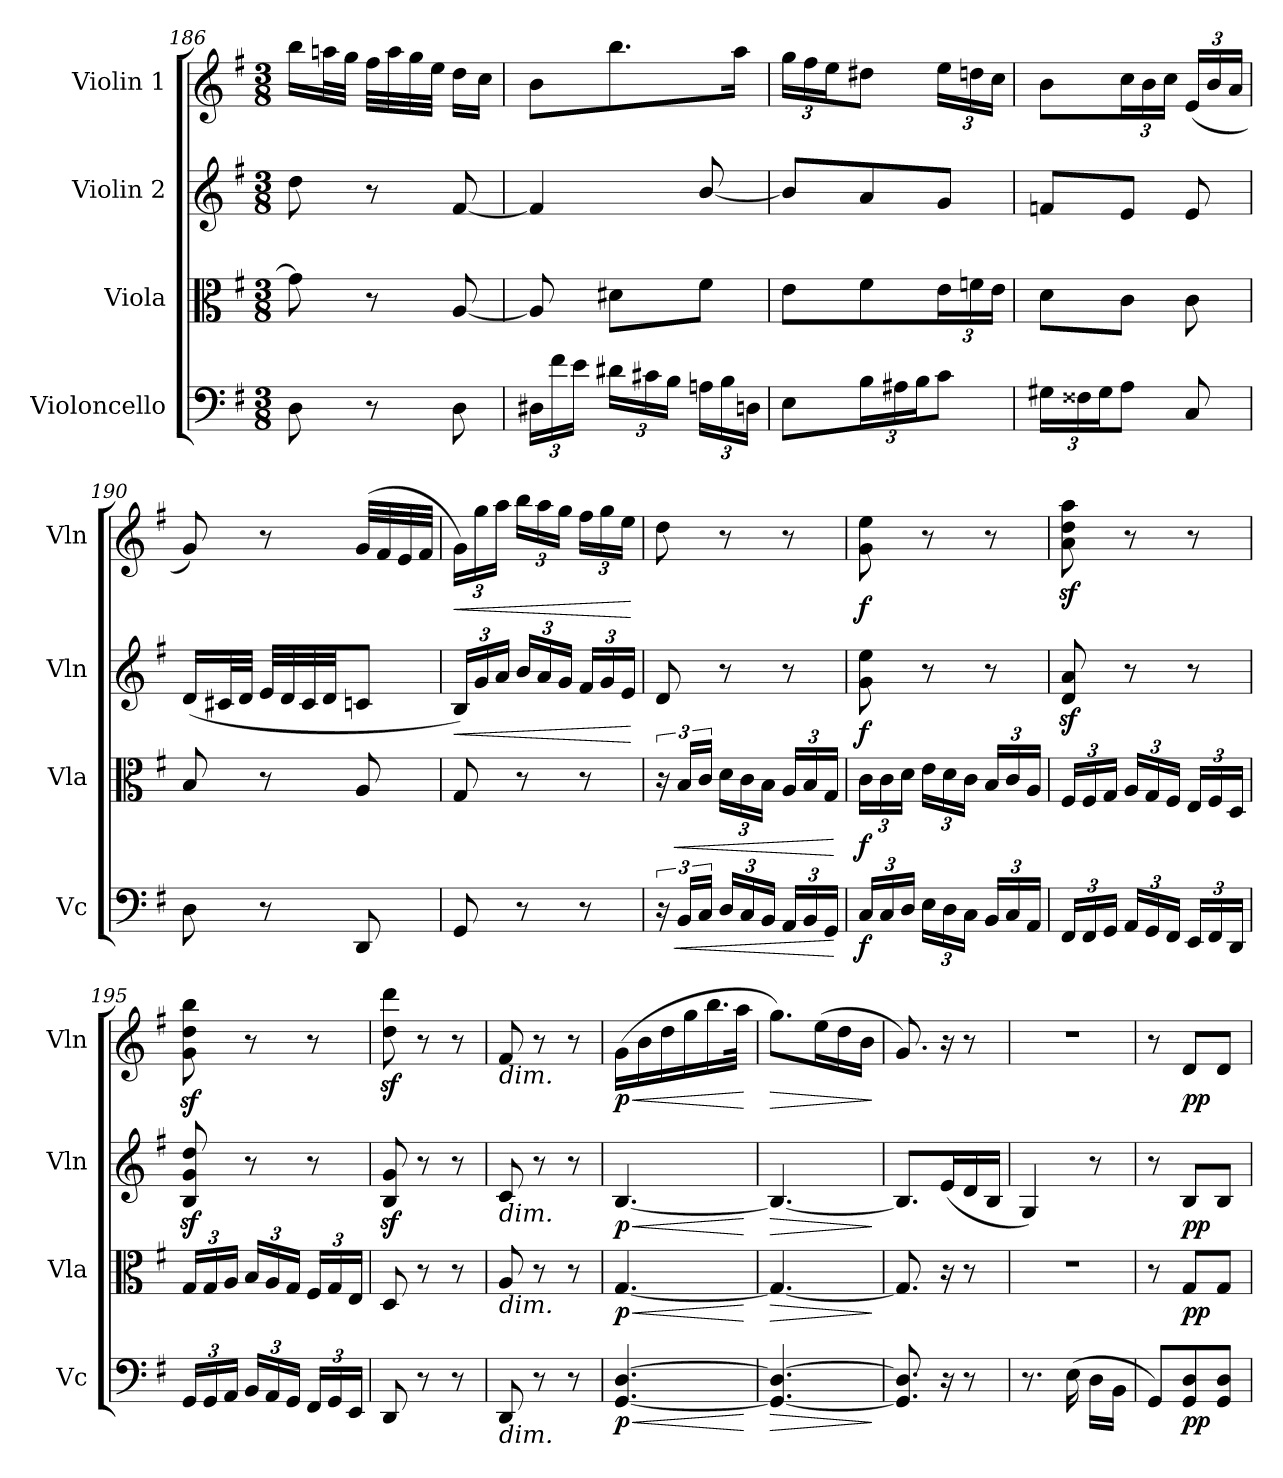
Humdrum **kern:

**kern	**dynam	**kern	**dynam	**kern	**dynam	**kern	**dynam
*part4	*part4	*part3	*part3	*part2	*part2	*part1	*part1
*staff4	*staff4	*staff3	*staff3	*staff2	*staff2	*staff1	*staff1
*I"Violoncello	*	*I"Viola	*	*I"Violin 2	*	*I"Violin 1	*
*I'Vc	*	*I'Vla	*	*I'Vln	*	*I'Vln	*
!!LO:LB:g=z
*clefF4	*	*clefC3	*	*clefG2	*	*clefG2	*
*k[f#]	*	*k[f#]	*	*k[f#]	*	*k[f#]	*
*M3/8	*	*M3/8	*	*M3/8	*	*M3/8	*
=186	=186	=186	=186	=186	=186	=186	=186
8D\	.	8g\]	.	8dd\	.	16bb\LL	.
.	.	.	.	.	.	32aan\L	.
.	.	.	.	.	.	32gg\JJJ	.
8r	.	8r	.	8r	.	32ff#\LLL	.
.	.	.	.	.	.	32aa\	.
.	.	.	.	.	.	32gg\	.
.	.	.	.	.	.	32ee\JJJ	.
8D\	.	[8A/	.	[8f#/	.	16dd\LL	.
.	.	.	.	.	.	16cc\JJ	.
=187	=187	=187	=187	=187	=187	=187	=187
*Xbrackettup	*	*	*	*	*	*	*
24D#X\LL	.	8A/]	.	4f#/]	.	8b\L	.
24f#\	.	.	.	.	.	.	.
24e\JJ	.	.	.	.	.	.	.
24d#X\LL	.	8d#X\L	.	.	.	8.bb\	.
24c#X\	.	.	.	.	.	.	.
24B\JJ	.	.	.	.	.	.	.
24An\LL	.	8f#\J	.	[8b/	.	.	.
24B\	.	.	.	.	.	.	.
.	.	.	.	.	.	16aa\Jk	.
24Dn\JJ	.	.	.	.	.	.	.
=188	=188	=188	=188	=188	=188	=188	=188
*	*	*	*	*	*	*Xbrackettup	*
8E\L	.	8e\L	.	8b/L]	.	24gg\LL	.
.	.	.	.	.	.	24ff#\	.
.	.	.	.	.	.	24ee\J	.
24B\L	.	8f#\	.	8a/	.	8dd#X\J	.
24A#X\	.	.	.	.	.	.	.
24B\J	.	.	.	.	.	.	.
*	*	*Xbrackettup	*	*	*	*	*
8c\J	.	24e\L	.	8g/J	.	24ee\LL	.
.	.	24fn\	.	.	.	24ddn\	.
.	.	24e\JJ	.	.	.	24cc\JJ	.
=189	=189	=189	=189	=189	=189	=189	=189
24G#X\LL	.	8d\L	.	8fn/L	.	8b\L	.
24F##X\	.	.	.	.	.	.	.
24G#\J	.	.	.	.	.	.	.
8A\J	.	8c\J	.	8e/J	.	24cc\L	.
.	.	.	.	.	.	24b\	.
.	.	.	.	.	.	24cc\JJ	.
8C/	.	8c\	.	8e/	.	(24e/LL	.
.	.	.	.	.	.	24b/	.
.	.	.	.	.	.	24a/JJ	.
!!LO:LB:g=z
=190	=190	=190	=190	=190	=190	=190	=190
8D\	.	8B/	.	(16d/LL	.	8g/)	.
.	.	.	.	32c#X/L	.	.	.
.	.	.	.	32d/JJJ	.	.	.
8r	.	8r	.	32e/LLL	.	8r	.
.	.	.	.	32d/	.	.	.
.	.	.	.	32c#/	.	.	.
.	.	.	.	32d/JJ	.	.	.
8DD/	.	8A/	.	8cn/J	.	(32g/LLL	.
.	.	.	.	.	.	32f#/	.
.	.	.	.	.	.	32e/	.
.	.	.	.	.	.	32f#/JJJ	.
!!LO:LB:g=z
=191	=191	=191	=191	=191	=191	=191	=191
*	*	*	*	*Xbrackettup	*	*	*
!	!	!	!	!	!LO:HP:b	!	!LO:HP:b
8GG/	.	8G/	.	24B/LL)	<	24g\LL)	<
.	.	.	.	24g/	.	24gg\	.
.	.	.	.	24a/JJ	.	24aa\JJ	.
8r	.	8r	.	24b/LL	.	24bb\LL	.
.	.	.	.	24a/	.	24aa\	.
.	.	.	.	24g/JJ	.	24gg\JJ	.
8r	.	8r	.	24f#/LL	.	24ff#\LL	.
.	.	.	.	24g/	.	24gg\	.
.	.	.	.	24e/JJ	.	24ee\JJ	.
.	.	.	.	.	[	.	[
=192	=192	=192	=192	=192	=192	=192	=192
*brackettup	*	*brackettup	*	*	*	*	*
24r	.	24r	.	8d/	.	8dd\	.
!	!LO:HP:b	!	!LO:HP:b	!	!	!	!
24BB/LL	<	24B/LL	<	.	.	.	.
24C/JJ	.	24c/JJ	.	.	.	.	.
*Xbrackettup	*	*Xbrackettup	*	*	*	*	*
24D/LL	.	24d\LL	.	8r	.	8r	.
24C/	.	24c\	.	.	.	.	.
24BB/JJ	.	24B\JJ	.	.	.	.	.
24AA/LL	.	24A/LL	.	8r	.	8r	.
24BB/	.	24B/	.	.	.	.	.
24GG/JJ	.	24G/JJ	.	.	.	.	.
.	[	.	[	.	.	.	.
=193	=193	=193	=193	=193	=193	=193	=193
!	!LO:DY:b	!	!LO:DY:b	!	!LO:DY:b	!	!LO:DY:b
24C/LL	f	24c\LL	f	8g\ 8ee\	f	8g\ 8ee\	f
24C/	.	24c\	.	.	.	.	.
24D/JJ	.	24d\JJ	.	.	.	.	.
24E\LL	.	24e\LL	.	8r	.	8r	.
24D\	.	24d\	.	.	.	.	.
24C\JJ	.	24c\JJ	.	.	.	.	.
24BB/LL	.	24B/LL	.	8r	.	8r	.
24C/	.	24c/	.	.	.	.	.
24AA/JJ	.	24A/JJ	.	.	.	.	.
=194	=194	=194	=194	=194	=194	=194	=194
24FF#/LL	.	24F#/LL	.	8d/z< 8a/z<	.	8a\z< 8dd\z< 8aa\z<	.
24FF#/	.	24F#/	.	.	.	.	.
24GG/JJ	.	24G/JJ	.	.	.	.	.
24AA/LL	.	24A/LL	.	8r	.	8r	.
24GG/	.	24G/	.	.	.	.	.
24FF#/JJ	.	24F#/JJ	.	.	.	.	.
24EE/LL	.	24E/LL	.	8r	.	8r	.
24FF#/	.	24F#/	.	.	.	.	.
24DD/JJ	.	24D/JJ	.	.	.	.	.
!!LO:PB:g=z
=195	=195	=195	=195	=195	=195	=195	=195
24GG/LL	.	24G/LL	.	8B/z< 8g/z< 8dd/z<	.	8g\z< 8dd\z< 8bb\z<	.
24GG/	.	24G/	.	.	.	.	.
24AA/JJ	.	24A/JJ	.	.	.	.	.
24BB/LL	.	24B/LL	.	8r	.	8r	.
24AA/	.	24A/	.	.	.	.	.
24GG/JJ	.	24G/JJ	.	.	.	.	.
24FF#/LL	.	24F#/LL	.	8r	.	8r	.
24GG/	.	24G/	.	.	.	.	.
24EE/JJ	.	24E/JJ	.	.	.	.	.
=196	=196	=196	=196	=196	=196	=196	=196
8DD/	.	8D/	.	8B/z< 8g/z<	.	8dd\z< 8ddd\z<	.
8r	.	8r	.	8r	.	8r	.
8r	.	8r	.	8r	.	8r	.
!!LO:LB:g=z
=197	=197	=197	=197	=197	=197	=197	=197
!	!	!	!	!	!	!LO:TX:b:i:t=dim.	!
!	!	!	!	!LO:TX:b:i:t=dim.	!	!	!
!	!	!LO:TX:b:i:t=dim.	!	!	!	!	!
!LO:TX:b:i:t=dim.	!	!	!	!	!	!	!
8DD/	.	8A/	.	8c/	.	8f#/	.
8r	.	8r	.	8r	.	8r	.
8r	.	8r	.	8r	.	8r	.
=198	=198	=198	=198	=198	=198	=198	=198
!	!LO:HP:b	!	!LO:HP:b	!	!LO:HP:b	!	!LO:HP:b
!	!LO:DY:n=1:b	!	!LO:DY:n=1:b	!	!LO:DY:n=1:b	!	!LO:DY:n=1:b
[4.GG/ [4.D/	< p	[4.G/	< p	[4.B/	< p	(16g\LL	< p
.	.	.	.	.	.	16b\	.
.	.	.	.	.	.	16dd\	.
.	.	.	.	.	.	16gg\	.
.	.	.	.	.	.	16.bb\	.
.	.	.	.	.	.	32aa\JJk	.
.	[	.	[	.	[	.	[
=199	=199	=199	=199	=199	=199	=199	=199
!	!LO:HP:b	!	!LO:HP:b	!	!LO:HP:b	!	!LO:HP:b
4.GG/_ 4.D/_	>	4.G/_	>	4.B/_	>	8.gg\L)	>
.	.	.	.	.	.	(16ee\L	.
.	.	.	.	.	.	16dd\	.
.	.	.	.	.	.	16b\JJ	.
.	]	.	]	.	]	.	]
=200	=200	=200	=200	=200	=200	=200	=200
8.GG/] 8.D/]	.	8.G/]	.	8.B/L]	.	8.g/)	.
16r	.	16r	.	(16e/L	.	16r	.
8r	.	8r	.	16d/	.	8r	.
.	.	.	.	16B/JJ	.	.	.
=201	=201	=201	=201	=201	=201	=201	=201
8.r	.	4.r	.	4G/)	.	4.r	.
(16E\	.	.	.	.	.	.	.
16D\LL	.	.	.	8r	.	.	.
16BB\JJ	.	.	.	.	.	.	.
=202	=202	=202	=202	=202	=202	=202	=202
8GG/L)	.	8r	.	8r	.	8r	.
!	!LO:DY:b	!	!LO:DY:b	!	!LO:DY:b	!	!LO:DY:b
8GG/ 8D/	pp	8G/L	pp	8B/L	pp	8d/L	pp
8GG/ 8D/J	.	8G/J	.	8B/J	.	8d/J	.
=	=	=	=	=	=	=	=
*-	*-	*-	*-	*-	*-	*-	*-
